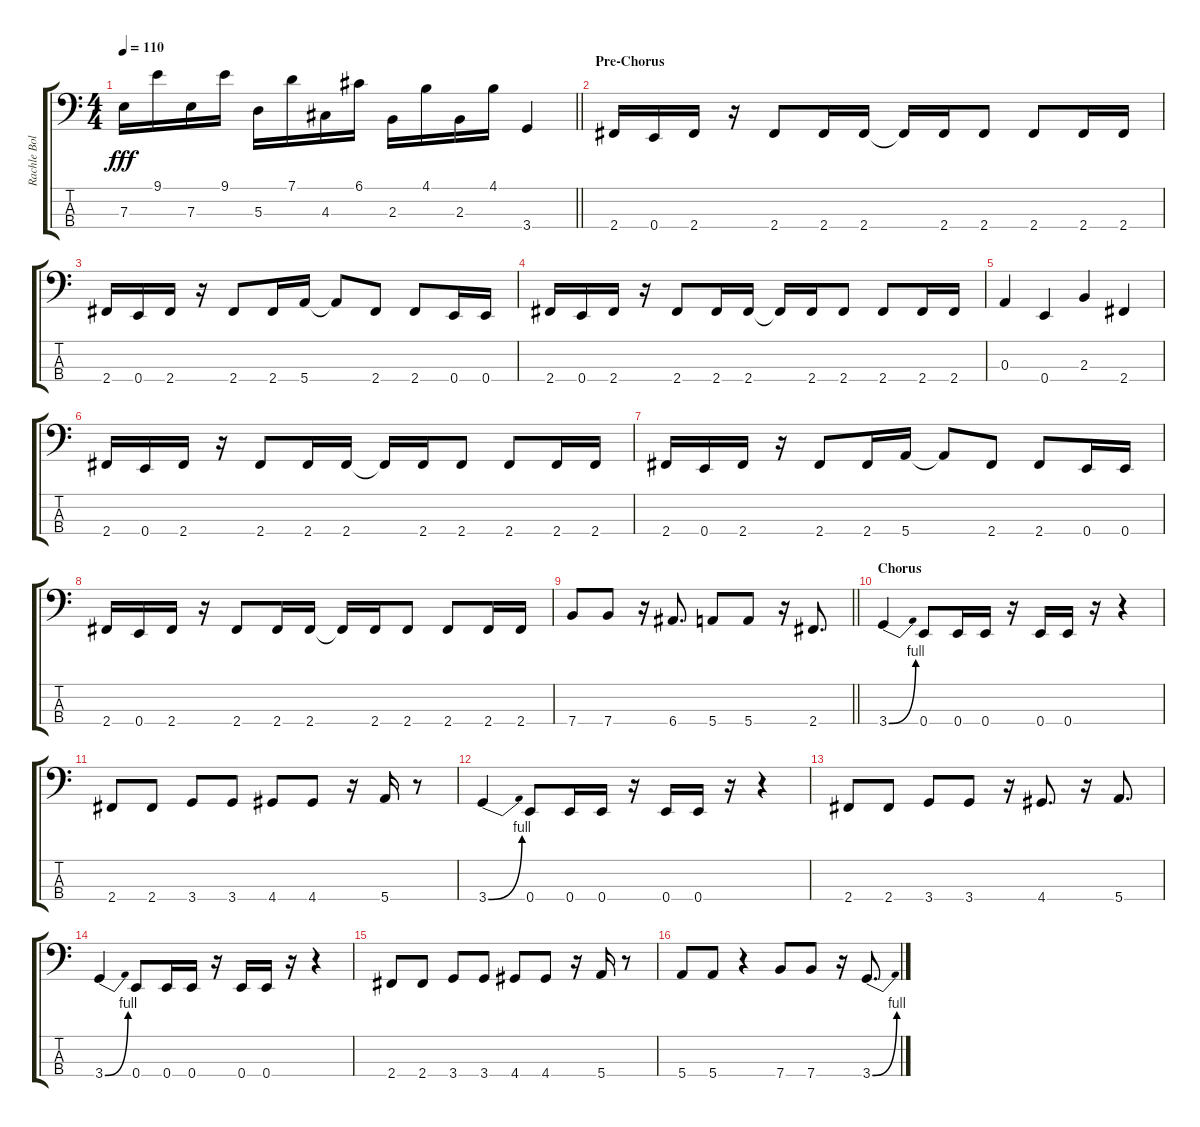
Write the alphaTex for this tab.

\track ("Rachle Bolan - Bass" "Rachle Bol") {instrument electricbasspick}
\staff {score tabs}
\tuning (G2 D2 A1 E1) {hide}
\ts (4 4)
\tempo 110
\clef f4
\barLineRight lightlight
\ks c
7.3.16{dy fff} 9.1.16 7.3.16 9.1.16 5.3.16 7.1.16 4.3.16 6.1.16 2.3.16 4.1.16 2.3.16 4.1.16 3.4.4 |
\section ("" "Pre-Chorus")
2.4.16 0.4.16 2.4.16 r.16 2.4.8 2.4.16 2.4.16 2.4{t}.16 2.4.16 2.4.8 2.4.8 2.4.16 2.4.16 |
2.4.16 0.4.16 2.4.16 r.16 2.4.8 2.4.16 5.4.16 5.4{t}.8 2.4.8 2.4.8 0.4.16 0.4.16 |
2.4.16 0.4.16 2.4.16 r.16 2.4.8 2.4.16 2.4.16 2.4{t}.16 2.4.16 2.4.8 2.4.8 2.4.16 2.4.16 |
0.3.4 0.4.4 2.3.4 2.4.4 |
2.4.16 0.4.16 2.4.16 r.16 2.4.8 2.4.16 2.4.16 2.4{t}.16 2.4.16 2.4.8 2.4.8 2.4.16 2.4.16 |
2.4.16 0.4.16 2.4.16 r.16 2.4.8 2.4.16 5.4.16 5.4{t}.8 2.4.8 2.4.8 0.4.16 0.4.16 |
2.4.16 0.4.16 2.4.16 r.16 2.4.8 2.4.16 2.4.16 2.4{t}.16 2.4.16 2.4.8 2.4.8 2.4.16 2.4.16 |
\barLineRight lightlight
7.4.8 7.4.8 r.16 6.4.8{d} 5.4.8 5.4.8 r.16 2.4.8{d} |
\section ("" "Chorus")
3.4{be (bend 0 0 60 4)}.4 0.4.8 0.4.16 0.4.16 r.16 0.4.16 0.4.16 r.16 r.4 |
2.4.8 2.4.8 3.4.8 3.4.8 4.4.8 4.4.8 r.16 5.4.16 r.8 |
3.4{be (bend 0 0 60 4)}.4 0.4.8 0.4.16 0.4.16 r.16 0.4.16 0.4.16 r.16 r.4 |
2.4.8 2.4.8 3.4.8 3.4.8 r.16 4.4.8{d} r.16 5.4.8{d} |
3.4{be (bend 0 0 60 4)}.4 0.4.8 0.4.16 0.4.16 r.16 0.4.16 0.4.16 r.16 r.4 |
2.4.8 2.4.8 3.4.8 3.4.8 4.4.8 4.4.8 r.16 5.4.16 r.8 |
5.4.8 5.4.8 r.4 7.4.8 7.4.8 r.16 3.4{be (bend 0 0 60 4)}.8{d}
